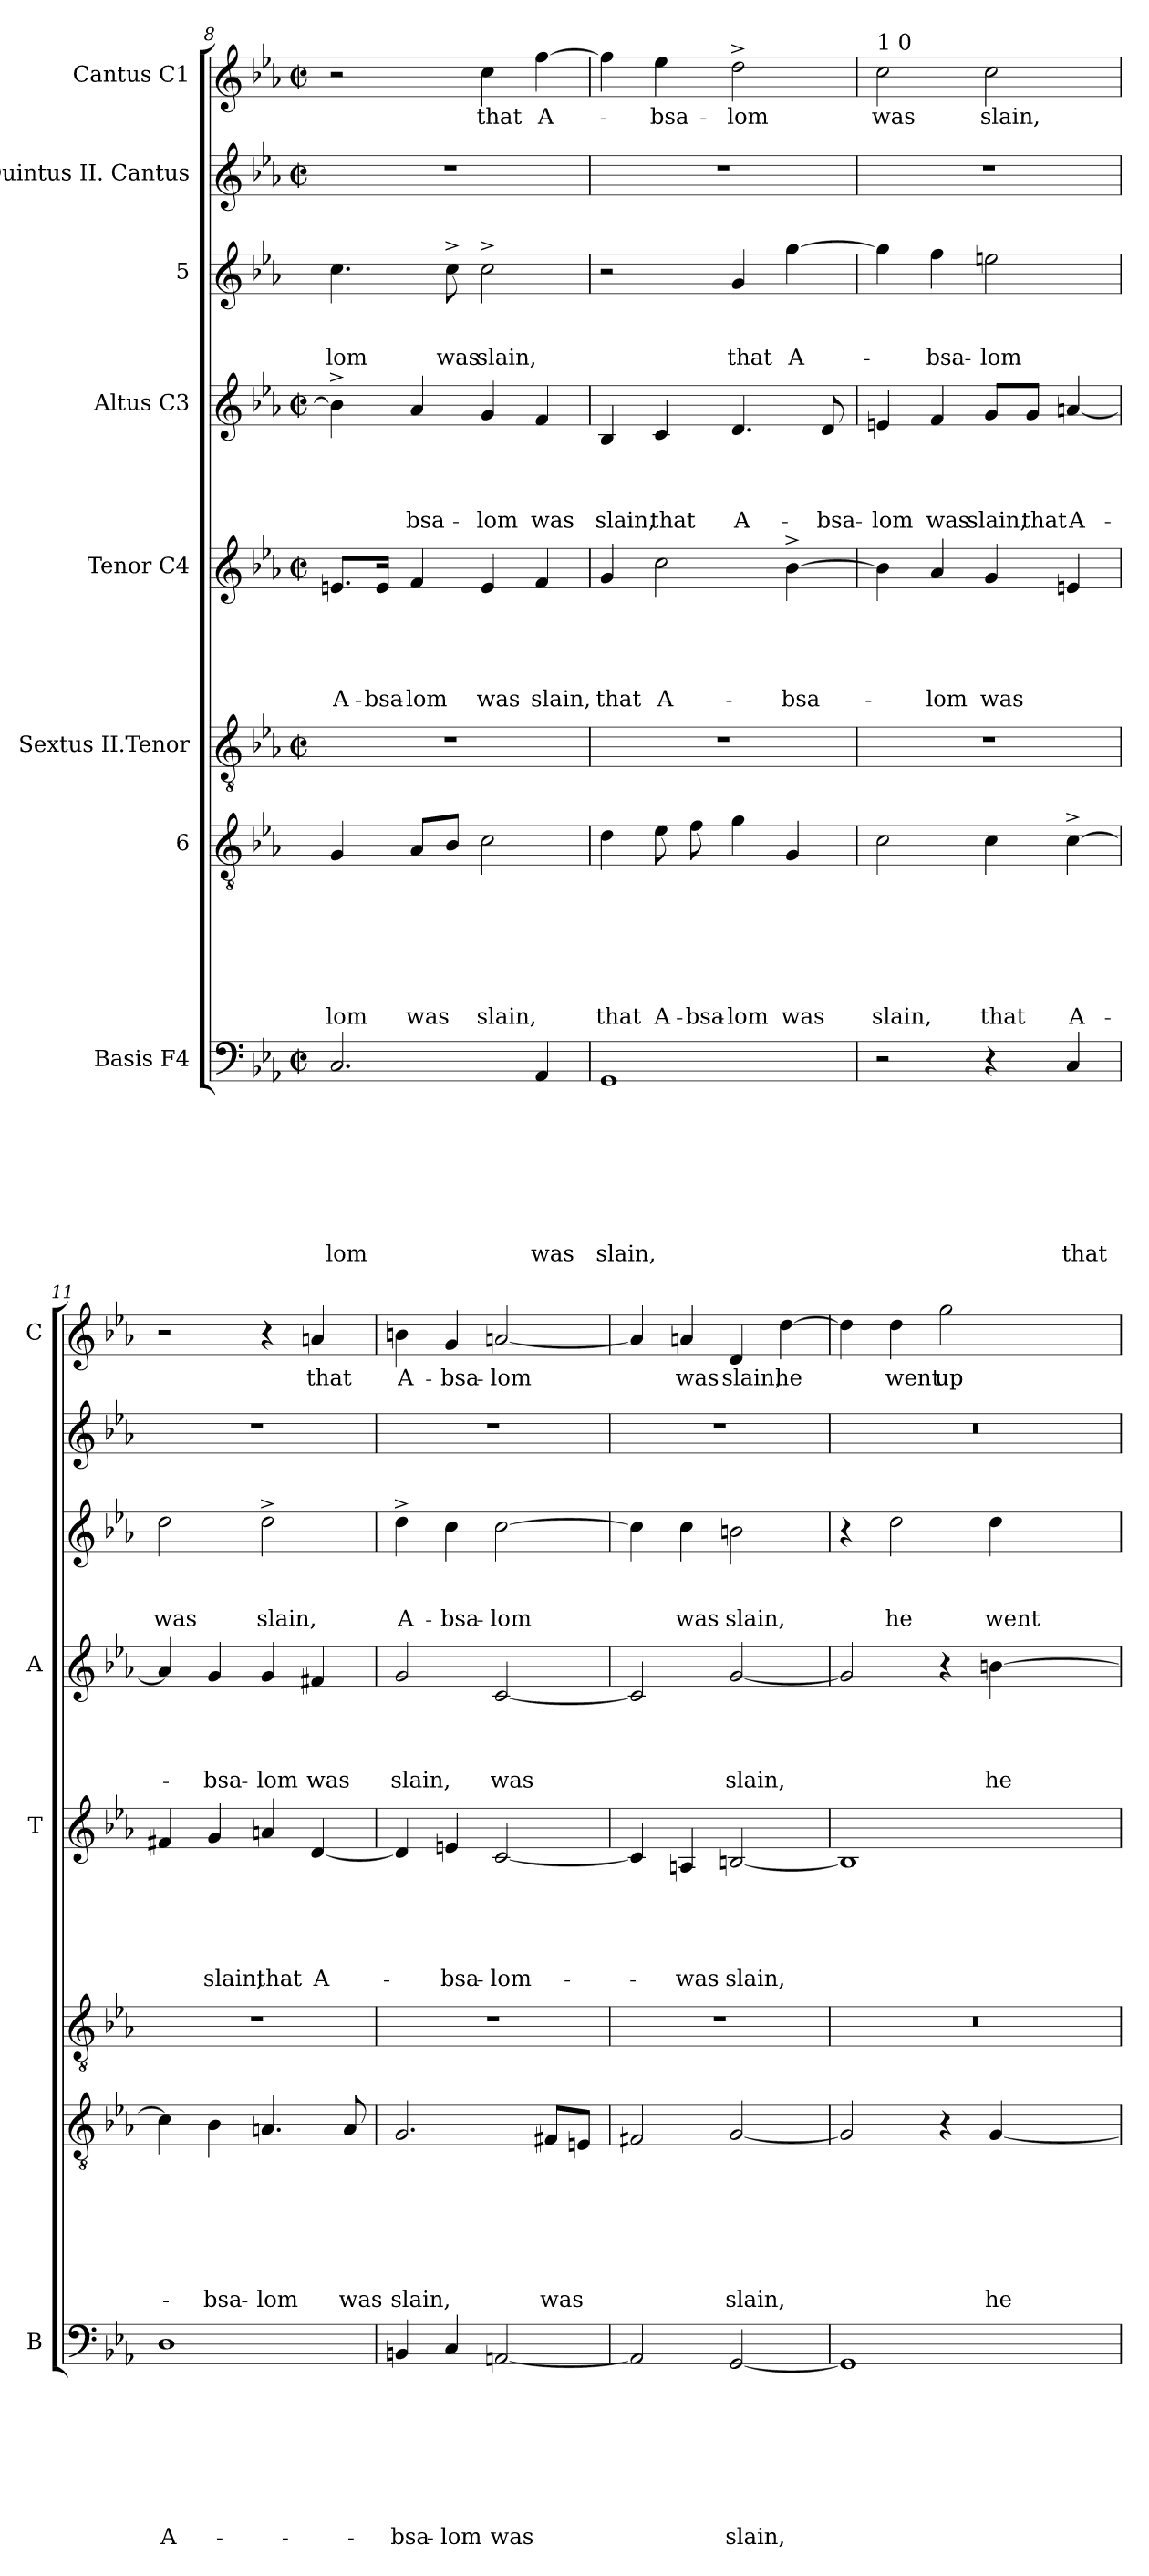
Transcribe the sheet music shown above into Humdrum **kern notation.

**kern	**text	**text	**text	**text	**text	**text	**text	**text	**kern	**text	**text	**text	**text	**text	**text	**text	**kern	**kern	**text	**text	**text	**text	**text	**kern	**text	**text	**text	**text	**kern	**text	**text	**text	**kern	**kern	**text
*part8	*part8	*part8	*part8	*part8	*part8	*part8	*part8	*part8	*part7	*part7	*part7	*part7	*part7	*part7	*part7	*part7	*part6	*part5	*part5	*part5	*part5	*part5	*part5	*part4	*part4	*part4	*part4	*part4	*part3	*part3	*part3	*part3	*part2	*part1	*part1
*staff8	*staff8	*staff8	*staff8	*staff8	*staff8	*staff8	*staff8	*staff8	*staff7	*staff7	*staff7	*staff7	*staff7	*staff7	*staff7	*staff7	*staff6	*staff5	*staff5	*staff5	*staff5	*staff5	*staff5	*staff4	*staff4	*staff4	*staff4	*staff4	*staff3	*staff3	*staff3	*staff3	*staff2	*staff1	*staff1
*I"Basis F4	*	*	*	*	*	*	*	*	*I"6	*	*	*	*	*	*	*	*I"Sextus II.Tenor	*I"Tenor C4	*	*	*	*	*	*I"Altus C3	*	*	*	*	*I"5	*	*	*	*I"Quintus II. Cantus	*I"Cantus C1	*
*I'B	*	*	*	*	*	*	*	*	*	*	*	*	*	*	*	*	*	*I'T	*	*	*	*	*	*I'A	*	*	*	*	*	*	*	*	*	*I'C	*
*clefF4	*	*	*	*	*	*	*	*	*clefGv2	*	*	*	*	*	*	*	*clefGv2	*clefG2	*	*	*	*	*	*clefG2	*	*	*	*	*clefG2	*	*	*	*clefG2	*clefG2	*
*k[b-e-a-]	*	*	*	*	*	*	*	*	*k[b-e-a-]	*	*	*	*	*	*	*	*k[b-e-a-]	*k[b-e-a-]	*	*	*	*	*	*k[b-e-a-]	*	*	*	*	*k[b-e-a-]	*	*	*	*k[b-e-a-]	*k[b-e-a-]	*
*E-:	*	*	*	*	*	*	*	*	*E-:	*	*	*	*	*	*	*	*E-:	*E-:	*	*	*	*	*	*E-:	*	*	*	*	*E-:	*	*	*	*E-:	*E-:	*
*M2/2	*	*	*	*	*	*	*	*	*	*	*	*	*	*	*	*	*M2/2	*M2/2	*	*	*	*	*	*M2/2	*	*	*	*	*	*	*	*	*M2/2	*M2/2	*
*met(c|)	*	*	*	*	*	*	*	*	*	*	*	*	*	*	*	*	*met(c|)	*met(c|)	*	*	*	*	*	*met(c|)	*	*	*	*	*	*	*	*	*met(c|)	*met(c|)	*
=8	=8	=8	=8	=8	=8	=8	=8	=8	=8	=8	=8	=8	=8	=8	=8	=8	=8	=8	=8	=8	=8	=8	=8	=8	=8	=8	=8	=8	=8	=8	=8	=8	=8	=8	=8
!	!	!	!	!	!	!	!	!LO:LY:b	!	!	!	!	!	!	!	!LO:LY:b	!	!	!	!	!	!	!LO:LY:b	!	!	!	!	!	!	!	!	!LO:LY:b	!	!	!
2.C/	.	.	.	.	.	.	.	-lom	4G/	.	.	.	.	.	.	-lom	1r	8.en/L	.	.	.	.	A-	4b-^>\]	.	.	.	.	4.cc\	.	.	-lom	1r	2r	.
!	!	!	!	!	!	!	!	!	!	!	!	!	!	!	!	!	!	!	!	!	!	!	!LO:LY:b	!	!	!	!	!	!	!	!	!	!	!	!
.	.	.	.	.	.	.	.	.	.	.	.	.	.	.	.	.	.	16e/Jk	.	.	.	.	-bsa-	.	.	.	.	.	.	.	.	.	.	.	.
!	!	!	!	!	!	!	!	!	!	!	!	!	!	!	!	!LO:LY:b	!	!	!	!	!	!	!LO:LY:b:rj	!	!	!	!	!LO:LY:b	!	!	!	!	!	!	!
.	.	.	.	.	.	.	.	.	8A-/L	.	.	.	.	.	.	was	.	4f/	.	.	.	.	-lom	4a-/	.	.	.	-bsa-	.	.	.	.	.	.	.
!	!	!	!	!	!	!	!	!	!	!	!	!	!	!	!	!	!	!	!	!	!	!	!	!	!	!	!	!	!	!	!	!LO:LY:b	!	!	!
.	.	.	.	.	.	.	.	.	8B-/J	.	.	.	.	.	.	.	.	.	.	.	.	.	.	.	.	.	.	.	8cc^>\	.	.	was	.	.	.
!	!	!	!	!	!	!	!	!	!	!	!	!	!	!	!	!LO:LY:b	!	!	!	!	!	!	!LO:LY:b	!	!	!	!	!LO:LY:b	!	!	!	!LO:LY:b	!	!	!LO:LY:b
.	.	.	.	.	.	.	.	.	2c\	.	.	.	.	.	.	slain,	.	4e/	.	.	.	.	was	4g/	.	.	.	-lom	2cc^>\	.	.	slain,	.	4cc\	that
!	!	!	!	!	!	!	!	!LO:LY:b	!	!	!	!	!	!	!	!	!	!	!	!	!	!	!LO:LY:b	!	!	!	!	!LO:LY:b	!	!	!	!	!	!	!LO:LY:b
4AA-/	.	.	.	.	.	.	.	was	.	.	.	.	.	.	.	.	.	4f/	.	.	.	.	slain,	4f/	.	.	.	was	.	.	.	.	.	[>4ff\	A-
=9	=9	=9	=9	=9	=9	=9	=9	=9	=9	=9	=9	=9	=9	=9	=9	=9	=9	=9	=9	=9	=9	=9	=9	=9	=9	=9	=9	=9	=9	=9	=9	=9	=9	=9	=9
!	!	!	!	!	!	!	!	!LO:LY:b	!	!	!	!	!	!	!	!LO:LY:b	!	!	!	!	!	!	!LO:LY:b	!	!	!	!	!LO:LY:b	!	!	!	!	!	!	!
1GG	.	.	.	.	.	.	.	slain,	4d\	.	.	.	.	.	.	that	1r	4g/	.	.	.	.	that	4B-/	.	.	.	slain,	2r	.	.	.	1r	4ff\]	.
!	!	!	!	!	!	!	!	!	!	!	!	!	!	!	!	!LO:LY:b	!	!	!	!	!	!	!LO:LY:b	!	!	!	!	!LO:LY:b	!	!	!	!	!	!	!LO:LY:b
.	.	.	.	.	.	.	.	.	8e-\	.	.	.	.	.	.	A-	.	2cc\	.	.	.	.	A-	4c/	.	.	.	that	.	.	.	.	.	4ee-\	-bsa-
!	!	!	!	!	!	!	!	!	!	!	!	!	!	!	!	!LO:LY:b	!	!	!	!	!	!	!	!	!	!	!	!	!	!	!	!	!	!	!
.	.	.	.	.	.	.	.	.	8f\	.	.	.	.	.	.	-bsa-	.	.	.	.	.	.	.	.	.	.	.	.	.	.	.	.	.	.	.
!	!	!	!	!	!	!	!	!	!	!	!	!	!	!	!	!LO:LY:b:rj	!	!	!	!	!	!	!	!	!	!	!	!LO:LY:b	!	!	!	!LO:LY:b	!	!	!LO:LY:b
.	.	.	.	.	.	.	.	.	4g\	.	.	.	.	.	.	-lom	.	.	.	.	.	.	.	4.d/	.	.	.	A-	4g/	.	.	that	.	2dd^>\	-lom
!	!	!	!	!	!	!	!	!	!	!	!	!	!	!	!	!LO:LY:b	!	!	!	!	!	!	!LO:LY:b	!	!	!	!	!	!	!	!	!LO:LY:b	!	!	!
.	.	.	.	.	.	.	.	.	4G/	.	.	.	.	.	.	was	.	[<4b-^>\	.	.	.	.	-bsa-	.	.	.	.	.	[<4gg\	.	.	A-	.	.	.
!	!	!	!	!	!	!	!	!	!	!	!	!	!	!	!	!	!	!	!	!	!	!	!	!	!	!	!	!LO:LY:b	!	!	!	!	!	!	!
.	.	.	.	.	.	.	.	.	.	.	.	.	.	.	.	.	.	.	.	.	.	.	.	8d/	.	.	.	-bsa-	.	.	.	.	.	.	.
!!LO:LB:g=z
=10	=10	=10	=10	=10	=10	=10	=10	=10	=10	=10	=10	=10	=10	=10	=10	=10	=10	=10	=10	=10	=10	=10	=10	=10	=10	=10	=10	=10	=10	=10	=10	=10	=10	=10	=10
!	!	!	!	!	!	!	!	!	!	!	!	!	!	!	!	!	!	!	!	!	!	!	!	!	!	!	!	!	!	!	!	!	!	!LO:TX:a:t=1 0	!
!	!	!	!	!	!	!	!	!	!	!	!	!	!	!	!	!LO:LY:b	!	!	!	!	!	!	!	!	!	!	!	!LO:LY:b	!	!	!	!	!	!	!LO:LY:b
2r	.	.	.	.	.	.	.	.	2c\	.	.	.	.	.	.	slain,	1r	4b-\]	.	.	.	.	.	4en/	.	.	.	-lom	4gg\]	.	.	.	1r	2cc\	was
!	!	!	!	!	!	!	!	!	!	!	!	!	!	!	!	!	!	!	!	!	!	!	!LO:LY:b	!	!	!	!	!LO:LY:b	!	!	!	!LO:LY:b	!	!	!
.	.	.	.	.	.	.	.	.	.	.	.	.	.	.	.	.	.	4a-/	.	.	.	.	-lom	4f/	.	.	.	was	4ff\	.	.	-bsa-	.	.	.
!	!	!	!	!	!	!	!	!	!	!	!	!	!	!	!	!LO:LY:b	!	!	!	!	!	!	!LO:LY:b	!	!	!	!	!LO:LY:b	!	!	!	!LO:LY:b	!	!	!LO:LY:b
4r	.	.	.	.	.	.	.	.	4c\	.	.	.	.	.	.	that	.	4g/	.	.	.	.	was	8g/L	.	.	.	slain,	2een\	.	.	-lom	.	2cc\	slain,
!	!	!	!	!	!	!	!	!	!	!	!	!	!	!	!	!	!	!	!	!	!	!	!	!	!	!	!	!LO:LY:b	!	!	!	!	!	!	!
.	.	.	.	.	.	.	.	.	.	.	.	.	.	.	.	.	.	.	.	.	.	.	.	8g/J	.	.	.	that	.	.	.	.	.	.	.
!	!	!	!	!	!	!	!	!LO:LY:b	!	!	!	!	!	!	!	!LO:LY:b	!	!	!	!	!	!	!	!	!	!	!	!LO:LY:b	!	!	!	!	!	!	!
4C/	.	.	.	.	.	.	.	that	[>4c^>\	.	.	.	.	.	.	A-	.	4en/	.	.	.	.	.	[<4an/	.	.	.	A-	.	.	.	.	.	.	.
=11	=11	=11	=11	=11	=11	=11	=11	=11	=11	=11	=11	=11	=11	=11	=11	=11	=11	=11	=11	=11	=11	=11	=11	=11	=11	=11	=11	=11	=11	=11	=11	=11	=11	=11	=11
!	!	!	!	!	!	!	!	!LO:LY:b	!	!	!	!	!	!	!	!	!	!	!	!	!	!	!	!	!	!	!	!	!	!	!	!LO:LY:b	!	!	!
1D	.	.	.	.	.	.	.	A-	4c\]	.	.	.	.	.	.	.	1r	4f#X/	.	.	.	.	.	4a/]	.	.	.	.	2dd\	.	.	was	1r	2r	.
!	!	!	!	!	!	!	!	!	!	!	!	!	!	!	!	!LO:LY:b	!	!	!	!	!	!	!LO:LY:b	!	!	!	!	!LO:LY:b	!	!	!	!	!	!	!
.	.	.	.	.	.	.	.	.	4B-\	.	.	.	.	.	.	-bsa-	.	4g/	.	.	.	.	slain,	4g/	.	.	.	-bsa-	.	.	.	.	.	.	.
!	!	!	!	!	!	!	!	!	!	!	!	!	!	!	!	!LO:LY:b	!	!	!	!	!	!	!LO:LY:b	!	!	!	!	!LO:LY:b	!	!	!	!LO:LY:b	!	!	!
.	.	.	.	.	.	.	.	.	4.An/	.	.	.	.	.	.	-lom	.	4an/	.	.	.	.	that	4g/	.	.	.	-lom	2dd^>\	.	.	slain,	.	4r	.
!	!	!	!	!	!	!	!	!	!	!	!	!	!	!	!	!	!	!	!	!	!	!	!LO:LY:b	!	!	!	!	!LO:LY:b	!	!	!	!	!	!	!LO:LY:b
.	.	.	.	.	.	.	.	.	.	.	.	.	.	.	.	.	.	[<4d/	.	.	.	.	A-	4f#X/	.	.	.	was	.	.	.	.	.	4an/	that
!	!	!	!	!	!	!	!	!	!	!	!	!	!	!	!	!LO:LY:b	!	!	!	!	!	!	!	!	!	!	!	!	!	!	!	!	!	!	!
.	.	.	.	.	.	.	.	.	8A/	.	.	.	.	.	.	was	.	.	.	.	.	.	.	.	.	.	.	.	.	.	.	.	.	.	.
=12	=12	=12	=12	=12	=12	=12	=12	=12	=12	=12	=12	=12	=12	=12	=12	=12	=12	=12	=12	=12	=12	=12	=12	=12	=12	=12	=12	=12	=12	=12	=12	=12	=12	=12	=12
!	!	!	!	!	!	!	!	!LO:LY:b	!	!	!	!	!	!	!	!LO:LY:b	!	!	!	!	!	!	!	!	!	!	!	!LO:LY:b	!	!	!	!LO:LY:b	!	!	!LO:LY:b
4BBn/	.	.	.	.	.	.	.	-bsa-	2.G/	.	.	.	.	.	.	slain,	1r	4d/]	.	.	.	.	.	2g/	.	.	.	slain,	4dd^>\	.	.	A-	1r	4bn\	A-
!	!	!	!	!	!	!	!	!LO:LY:b	!	!	!	!	!	!	!	!	!	!	!	!	!	!	!LO:LY:b	!	!	!	!	!	!	!	!	!LO:LY:b	!	!	!LO:LY:b
4C/	.	.	.	.	.	.	.	-lom	.	.	.	.	.	.	.	.	.	4en/	.	.	.	.	-bsa-	.	.	.	.	.	4cc\	.	.	-bsa-	.	4g/	-bsa-
!	!	!	!	!	!	!	!	!LO:LY:b	!	!	!	!	!	!	!	!	!	!	!	!	!	!	!LO:LY:b	!	!	!	!	!LO:LY:b	!	!	!	!LO:LY:b	!	!	!LO:LY:b
[<2AAn/	.	.	.	.	.	.	.	was	.	.	.	.	.	.	.	.	.	[<2c/	.	.	.	.	-lom-	[<2c/	.	.	.	was	[>2cc\	.	.	-lom	.	[<2an/	-lom
!	!	!	!	!	!	!	!	!	!	!	!	!	!	!	!	!LO:LY:b	!	!	!	!	!	!	!	!	!	!	!	!	!	!	!	!	!	!	!
.	.	.	.	.	.	.	.	.	8F#X/L	.	.	.	.	.	.	was	.	.	.	.	.	.	.	.	.	.	.	.	.	.	.	.	.	.	.
.	.	.	.	.	.	.	.	.	8En/J	.	.	.	.	.	.	.	.	.	.	.	.	.	.	.	.	.	.	.	.	.	.	.	.	.	.
=13	=13	=13	=13	=13	=13	=13	=13	=13	=13	=13	=13	=13	=13	=13	=13	=13	=13	=13	=13	=13	=13	=13	=13	=13	=13	=13	=13	=13	=13	=13	=13	=13	=13	=13	=13
2AA/]	.	.	.	.	.	.	.	.	2F#X/	.	.	.	.	.	.	.	1r	4c/]	.	.	.	.	.	2c/]	.	.	.	.	4cc\]	.	.	.	1r	4a/]	.
!	!	!	!	!	!	!	!	!	!	!	!	!	!	!	!	!	!	!	!	!	!	!	!LO:LY:b	!	!	!	!	!	!	!	!	!LO:LY:b	!	!	!LO:LY:b
.	.	.	.	.	.	.	.	.	.	.	.	.	.	.	.	.	.	4An/	.	.	.	.	-was	.	.	.	.	.	4cc\	.	.	was	.	4an/	was
!	!	!	!	!	!	!	!	!LO:LY:b	!	!	!	!	!	!	!	!LO:LY:b	!	!	!	!	!	!	!LO:LY:b	!	!	!	!	!LO:LY:b	!	!	!	!LO:LY:b	!	!	!LO:LY:b
[<2GG/	.	.	.	.	.	.	.	slain,	[<2G/	.	.	.	.	.	.	slain,	.	[<2Bn/	.	.	.	.	slain,	[<2g/	.	.	.	slain,	2bn\	.	.	slain,	.	4d/	slain,
!	!	!	!	!	!	!	!	!	!	!	!	!	!	!	!	!	!	!	!	!	!	!	!	!	!	!	!	!	!	!	!	!	!	!	!LO:LY:b
.	.	.	.	.	.	.	.	.	.	.	.	.	.	.	.	.	.	.	.	.	.	.	.	.	.	.	.	.	.	.	.	.	.	[>4dd\	he
=14	=14	=14	=14	=14	=14	=14	=14	=14	=14	=14	=14	=14	=14	=14	=14	=14	=14	=14	=14	=14	=14	=14	=14	=14	=14	=14	=14	=14	=14	=14	=14	=14	=14	=14	=14
1GG]	.	.	.	.	.	.	.	.	2G/]	.	.	.	.	.	.	.	1r	1B]	.	.	.	.	.	2g/]	.	.	.	.	4r	.	.	.	1r	4dd\]	.
!	!	!	!	!	!	!	!	!	!	!	!	!	!	!	!	!	!	!	!	!	!	!	!	!	!	!	!	!	!	!	!	!LO:LY:b	!	!	!LO:LY:b
.	.	.	.	.	.	.	.	.	.	.	.	.	.	.	.	.	.	.	.	.	.	.	.	.	.	.	.	.	2dd\	.	.	he	.	4dd\	went
!	!	!	!	!	!	!	!	!	!	!	!	!	!	!	!	!	!	!	!	!	!	!	!	!	!	!	!	!	!	!	!	!	!	!	!LO:LY:b
.	.	.	.	.	.	.	.	.	4r	.	.	.	.	.	.	.	.	.	.	.	.	.	.	4r	.	.	.	.	.	.	.	.	.	2gg\	up
!	!	!	!	!	!	!	!	!	!	!	!	!	!	!	!	!LO:LY:b	!	!	!	!	!	!	!	!	!	!	!	!LO:LY:b	!	!	!	!LO:LY:b	!	!	!
.	.	.	.	.	.	.	.	.	[>4G/	.	.	.	.	.	.	he	.	.	.	.	.	.	.	[>4bn\	.	.	.	he	4dd\	.	.	went	.	.	.
=	=	=	=	=	=	=	=	=	=	=	=	=	=	=	=	=	=	=	=	=	=	=	=	=	=	=	=	=	=	=	=	=	=	=	=
*-	*-	*-	*-	*-	*-	*-	*-	*-	*-	*-	*-	*-	*-	*-	*-	*-	*-	*-	*-	*-	*-	*-	*-	*-	*-	*-	*-	*-	*-	*-	*-	*-	*-	*-	*-
